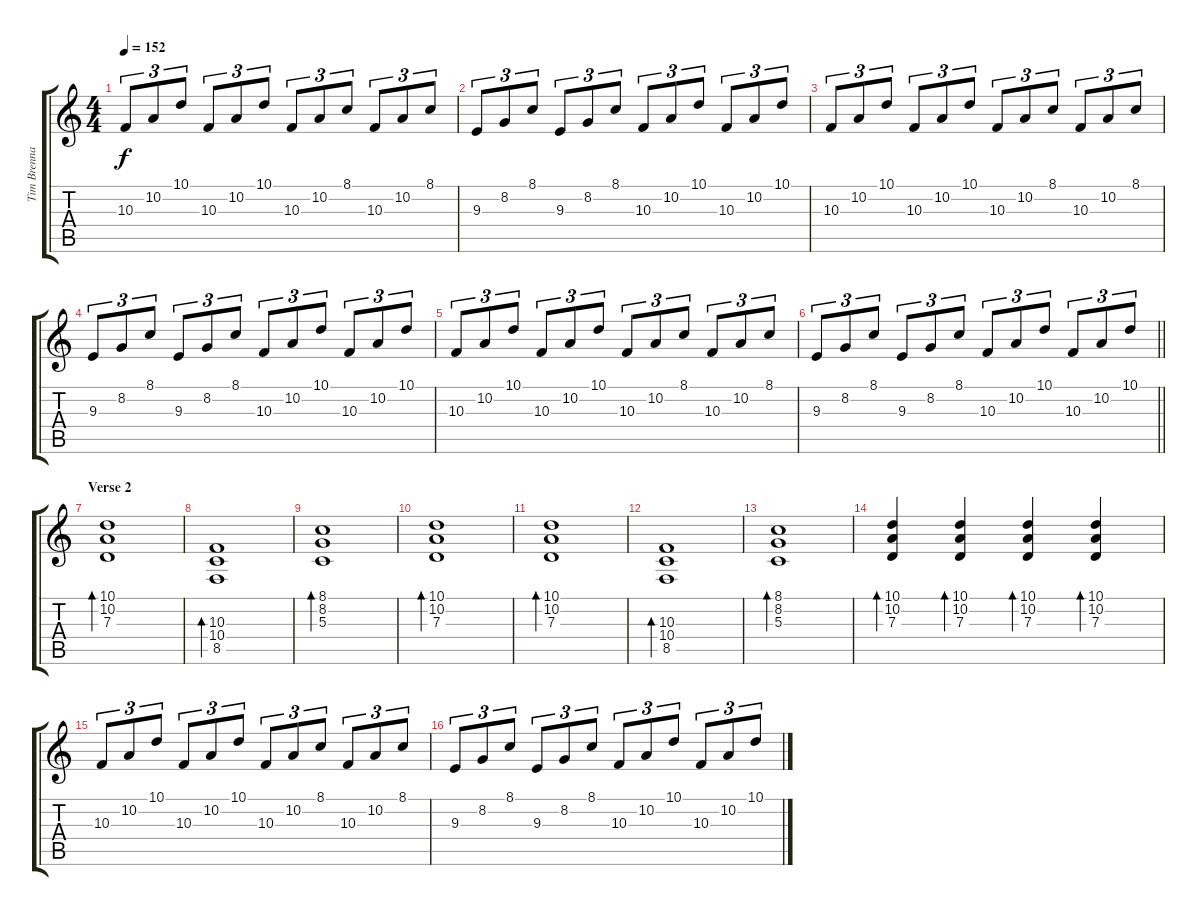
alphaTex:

\track ("Tim Brennan (Accordion)" "Tim Brenna") {instrument accordion}
\staff {score tabs}
\tuning (E4 B3 G3 D3 A2 E2) {hide}
\ts (4 4)
\tempo 152
\clef g2
\ks c
10.3.8{tu (3 2) dy f} 10.2.8{tu (3 2)} 10.1.8{tu (3 2)} 10.3.8{tu (3 2)} 10.2.8{tu (3 2)} 10.1.8{tu (3 2)} 10.3.8{tu (3 2)} 10.2.8{tu (3 2)} 8.1.8{tu (3 2)} 10.3.8{tu (3 2)} 10.2.8{tu (3 2)} 8.1.8{tu (3 2)} |
9.3.8{tu (3 2)} 8.2.8{tu (3 2)} 8.1.8{tu (3 2)} 9.3.8{tu (3 2)} 8.2.8{tu (3 2)} 8.1.8{tu (3 2)} 10.3.8{tu (3 2)} 10.2.8{tu (3 2)} 10.1.8{tu (3 2)} 10.3.8{tu (3 2)} 10.2.8{tu (3 2)} 10.1.8{tu (3 2)} |
10.3.8{tu (3 2)} 10.2.8{tu (3 2)} 10.1.8{tu (3 2)} 10.3.8{tu (3 2)} 10.2.8{tu (3 2)} 10.1.8{tu (3 2)} 10.3.8{tu (3 2)} 10.2.8{tu (3 2)} 8.1.8{tu (3 2)} 10.3.8{tu (3 2)} 10.2.8{tu (3 2)} 8.1.8{tu (3 2)} |
9.3.8{tu (3 2)} 8.2.8{tu (3 2)} 8.1.8{tu (3 2)} 9.3.8{tu (3 2)} 8.2.8{tu (3 2)} 8.1.8{tu (3 2)} 10.3.8{tu (3 2)} 10.2.8{tu (3 2)} 10.1.8{tu (3 2)} 10.3.8{tu (3 2)} 10.2.8{tu (3 2)} 10.1.8{tu (3 2)} |
10.3.8{tu (3 2)} 10.2.8{tu (3 2)} 10.1.8{tu (3 2)} 10.3.8{tu (3 2)} 10.2.8{tu (3 2)} 10.1.8{tu (3 2)} 10.3.8{tu (3 2)} 10.2.8{tu (3 2)} 8.1.8{tu (3 2)} 10.3.8{tu (3 2)} 10.2.8{tu (3 2)} 8.1.8{tu (3 2)} |
\barLineRight lightlight
9.3.8{tu (3 2)} 8.2.8{tu (3 2)} 8.1.8{tu (3 2)} 9.3.8{tu (3 2)} 8.2.8{tu (3 2)} 8.1.8{tu (3 2)} 10.3.8{tu (3 2)} 10.2.8{tu (3 2)} 10.1.8{tu (3 2)} 10.3.8{tu (3 2)} 10.2.8{tu (3 2)} 10.1.8{tu (3 2)} |
\section ("" "Verse 2")
(10.1 10.2 7.3).1{bd 60} |
(10.3 10.4 8.5).1{bd 60} |
(8.1 8.2 5.3).1{bd 60} |
(10.1 10.2 7.3).1{bd 60} |
(10.1 10.2 7.3).1{bd 60} |
(10.3 10.4 8.5).1{bd 60} |
(8.1 8.2 5.3).1{bd 60} |
(10.1 10.2 7.3).4{bd 60} (10.1 10.2 7.3).4{bd 60} (10.1 10.2 7.3).4{bd 60} (10.1 10.2 7.3).4{bd 60} |
10.3.8{tu (3 2)} 10.2.8{tu (3 2)} 10.1.8{tu (3 2)} 10.3.8{tu (3 2)} 10.2.8{tu (3 2)} 10.1.8{tu (3 2)} 10.3.8{tu (3 2)} 10.2.8{tu (3 2)} 8.1.8{tu (3 2)} 10.3.8{tu (3 2)} 10.2.8{tu (3 2)} 8.1.8{tu (3 2)} |
9.3.8{tu (3 2)} 8.2.8{tu (3 2)} 8.1.8{tu (3 2)} 9.3.8{tu (3 2)} 8.2.8{tu (3 2)} 8.1.8{tu (3 2)} 10.3.8{tu (3 2)} 10.2.8{tu (3 2)} 10.1.8{tu (3 2)} 10.3.8{tu (3 2)} 10.2.8{tu (3 2)} 10.1.8{tu (3 2)}
